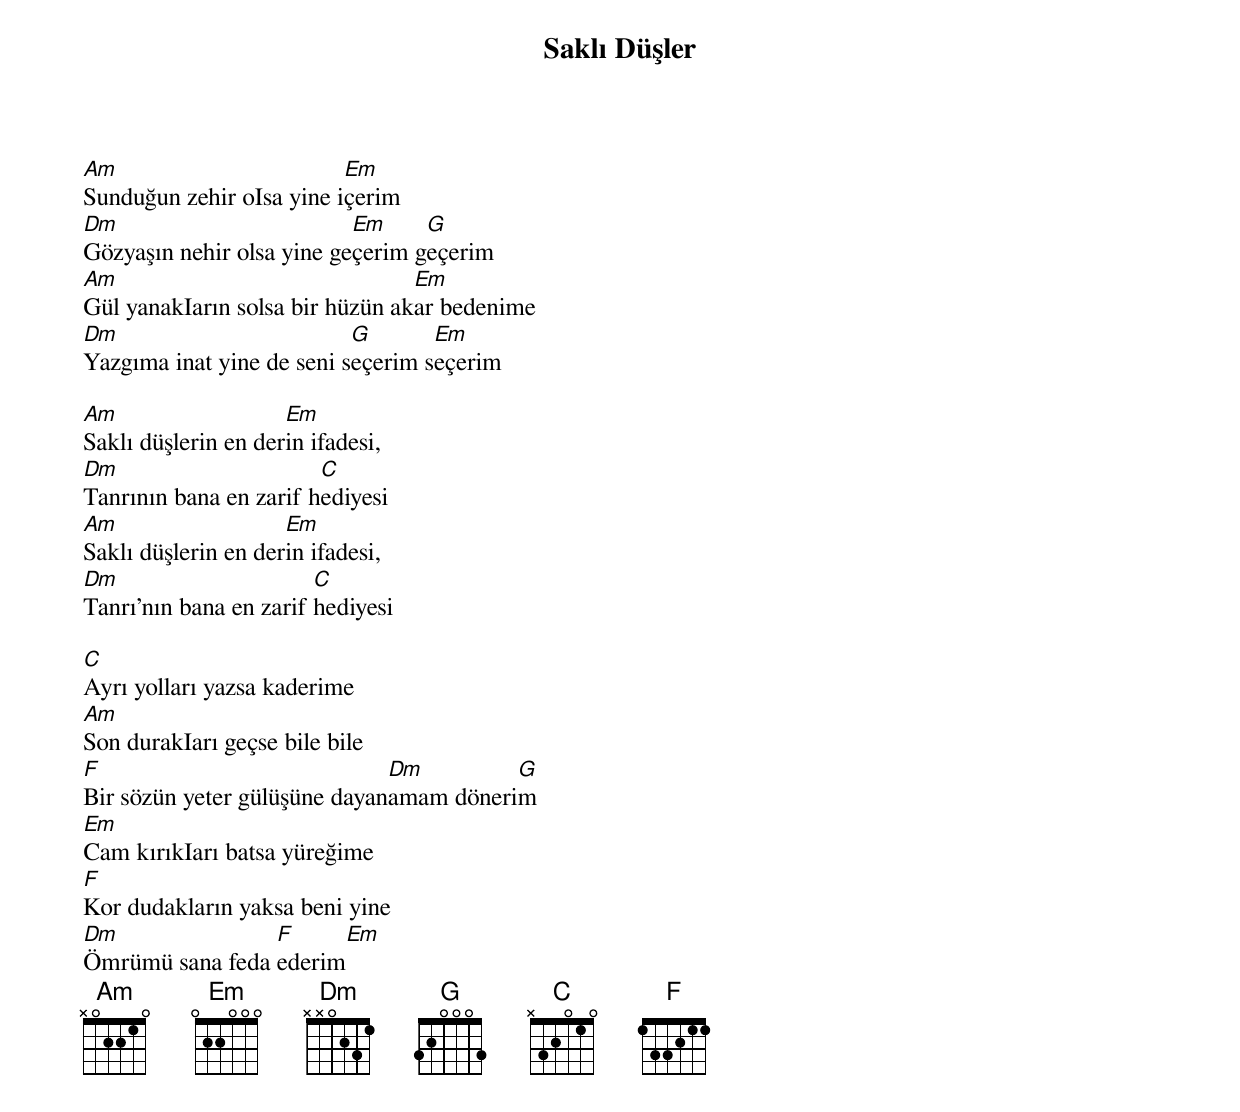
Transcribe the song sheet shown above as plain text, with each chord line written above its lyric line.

{title: Saklı Düşler}
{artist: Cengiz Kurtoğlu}

Am                        Em
Sunduğun zehir oIsa yine içerim
Dm                         Em     G
Gözyaşın nehir olsa yine geçerim geçerim
Am                               Em
Gül yanakIarın solsa bir hüzün akar bedenime
Dm                         G       Em
Yazgıma inat yine de seni seçerim seçerim

Am                   Em
Saklı düşlerin en derin ifadesi,
Dm                      C
Tanrının bana en zarif hediyesi
Am                   Em
Saklı düşlerin en derin ifadesi,
Dm                      C
Tanrı'nın bana en zarif hediyesi

C
Ayrı yolları yazsa kaderime
Am
Son durakIarı geçse bile bile
F                             Dm         G
Bir sözün yeter gülüşüne dayanamam dönerim
Em
Cam kırıkIarı batsa yüreğime
F
Kor dudakların yaksa beni yine
Dm               F      Em
Ömrümü sana feda ederim
